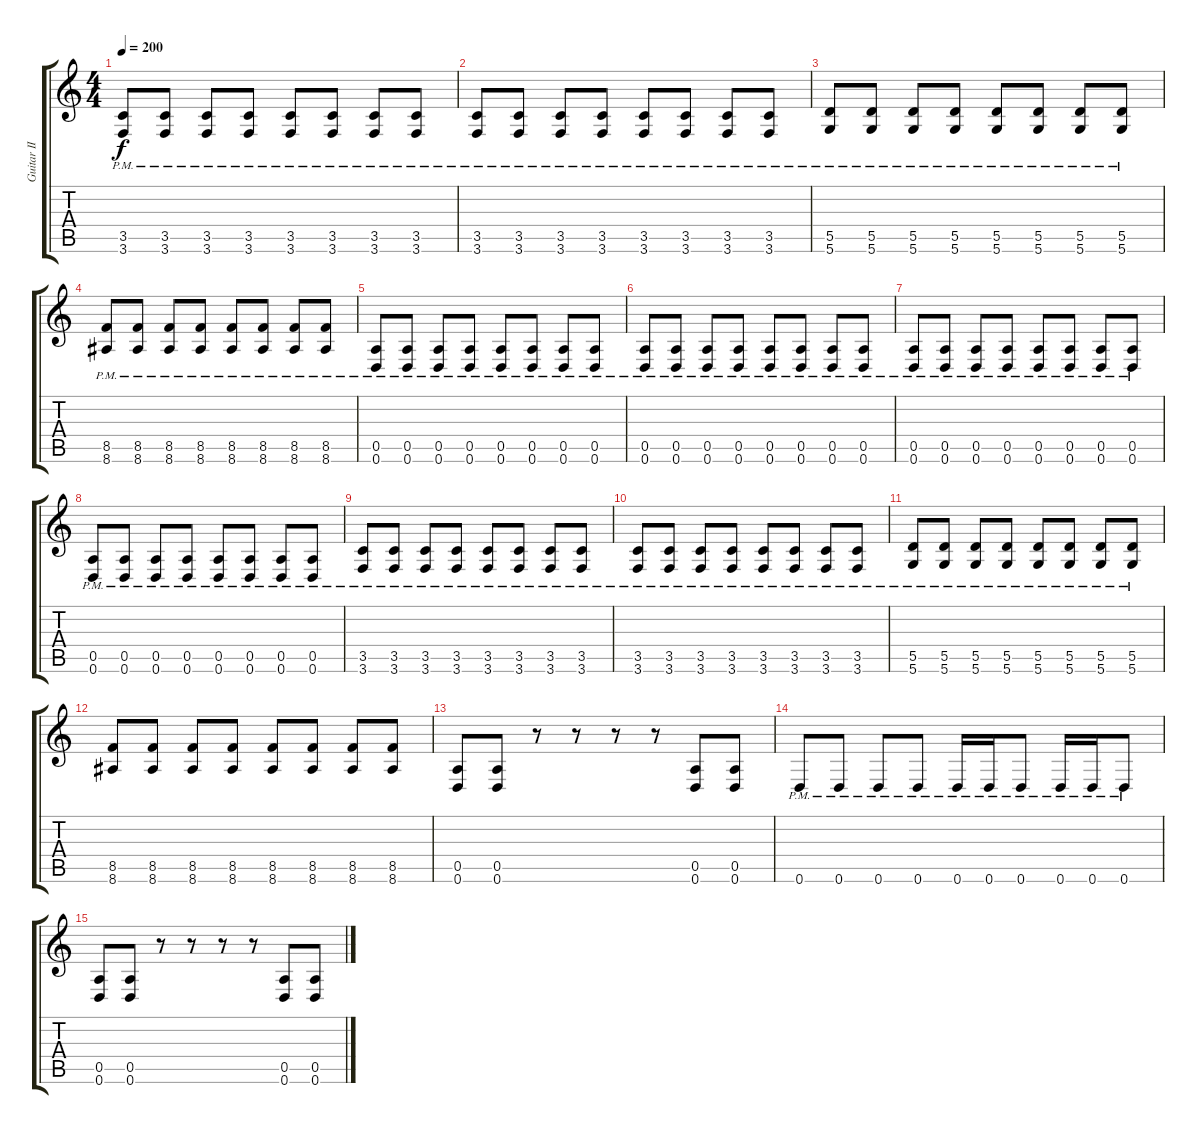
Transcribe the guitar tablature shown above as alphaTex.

\track ("Guitar II [Mike]" "Guitar II ") {instrument distortionguitar}
\staff {score tabs}
\tuning (E4 B3 G3 D3 A2 D2) {hide}
\ts (4 4)
\tempo 200
\clef g2
\ks c
(3.5{pm} 3.6{pm}).8{dy f} (3.5{pm} 3.6{pm}).8 (3.5{pm} 3.6{pm}).8 (3.5{pm} 3.6{pm}).8 (3.5{pm} 3.6{pm}).8 (3.5{pm} 3.6{pm}).8 (3.5{pm} 3.6{pm}).8 (3.5{pm} 3.6{pm}).8 |
(3.5{pm} 3.6{pm}).8 (3.5{pm} 3.6{pm}).8 (3.5{pm} 3.6{pm}).8 (3.5{pm} 3.6{pm}).8 (3.5{pm} 3.6{pm}).8 (3.5{pm} 3.6{pm}).8 (3.5{pm} 3.6{pm}).8 (3.5{pm} 3.6{pm}).8 |
(5.5{pm} 5.6{pm}).8 (5.5{pm} 5.6{pm}).8 (5.5{pm} 5.6{pm}).8 (5.5{pm} 5.6{pm}).8 (5.5{pm} 5.6{pm}).8 (5.5{pm} 5.6{pm}).8 (5.5{pm} 5.6{pm}).8 (5.5{pm} 5.6{pm}).8 |
(8.5{pm} 8.6{pm}).8 (8.5{pm} 8.6{pm}).8 (8.5{pm} 8.6{pm}).8 (8.5{pm} 8.6{pm}).8 (8.5{pm} 8.6{pm}).8 (8.5{pm} 8.6{pm}).8 (8.5{pm} 8.6{pm}).8 (8.5{pm} 8.6{pm}).8 |
(0.5{pm} 0.6{pm}).8 (0.5{pm} 0.6{pm}).8 (0.5{pm} 0.6{pm}).8 (0.5{pm} 0.6{pm}).8 (0.5{pm} 0.6{pm}).8 (0.5{pm} 0.6{pm}).8 (0.5{pm} 0.6{pm}).8 (0.5{pm} 0.6{pm}).8 |
(0.5{pm} 0.6{pm}).8 (0.5{pm} 0.6{pm}).8 (0.5{pm} 0.6{pm}).8 (0.5{pm} 0.6{pm}).8 (0.5{pm} 0.6{pm}).8 (0.5{pm} 0.6{pm}).8 (0.5{pm} 0.6{pm}).8 (0.5{pm} 0.6{pm}).8 |
(0.5{pm} 0.6{pm}).8 (0.5{pm} 0.6{pm}).8 (0.5{pm} 0.6{pm}).8 (0.5{pm} 0.6{pm}).8 (0.5{pm} 0.6{pm}).8 (0.5{pm} 0.6{pm}).8 (0.5{pm} 0.6{pm}).8 (0.5{pm} 0.6{pm}).8 |
(0.5{pm} 0.6{pm}).8 (0.5{pm} 0.6{pm}).8 (0.5{pm} 0.6{pm}).8 (0.5{pm} 0.6{pm}).8 (0.5{pm} 0.6{pm}).8 (0.5{pm} 0.6{pm}).8 (0.5{pm} 0.6{pm}).8 (0.5{pm} 0.6{pm}).8 |
(3.5{pm} 3.6{pm}).8 (3.5{pm} 3.6{pm}).8 (3.5{pm} 3.6{pm}).8 (3.5{pm} 3.6{pm}).8 (3.5{pm} 3.6{pm}).8 (3.5{pm} 3.6{pm}).8 (3.5{pm} 3.6{pm}).8 (3.5{pm} 3.6{pm}).8 |
(3.5{pm} 3.6{pm}).8 (3.5{pm} 3.6{pm}).8 (3.5{pm} 3.6{pm}).8 (3.5{pm} 3.6{pm}).8 (3.5{pm} 3.6{pm}).8 (3.5{pm} 3.6{pm}).8 (3.5{pm} 3.6{pm}).8 (3.5{pm} 3.6{pm}).8 |
(5.5{pm} 5.6{pm}).8 (5.5{pm} 5.6{pm}).8 (5.5{pm} 5.6{pm}).8 (5.5{pm} 5.6{pm}).8 (5.5{pm} 5.6{pm}).8 (5.5{pm} 5.6{pm}).8 (5.5{pm} 5.6{pm}).8 (5.5{pm} 5.6{pm}).8 |
(8.5 8.6).8 (8.5 8.6).8 (8.5 8.6).8 (8.5 8.6).8 (8.5 8.6).8 (8.5 8.6).8 (8.5 8.6).8 (8.5 8.6).8 |
(0.5 0.6).8 (0.5 0.6).8 r.8 r.8 r.8 r.8 (0.5 0.6).8 (0.5 0.6).8 |
0.6{pm}.8 0.6{pm}.8 0.6{pm}.8 0.6{pm}.8 0.6{pm}.16 0.6{pm}.16 0.6{pm}.8 0.6{pm}.16 0.6{pm}.16 0.6{pm}.8 |
(0.5 0.6).8 (0.5 0.6).8 r.8 r.8 r.8 r.8 (0.5 0.6).8 (0.5 0.6).8
